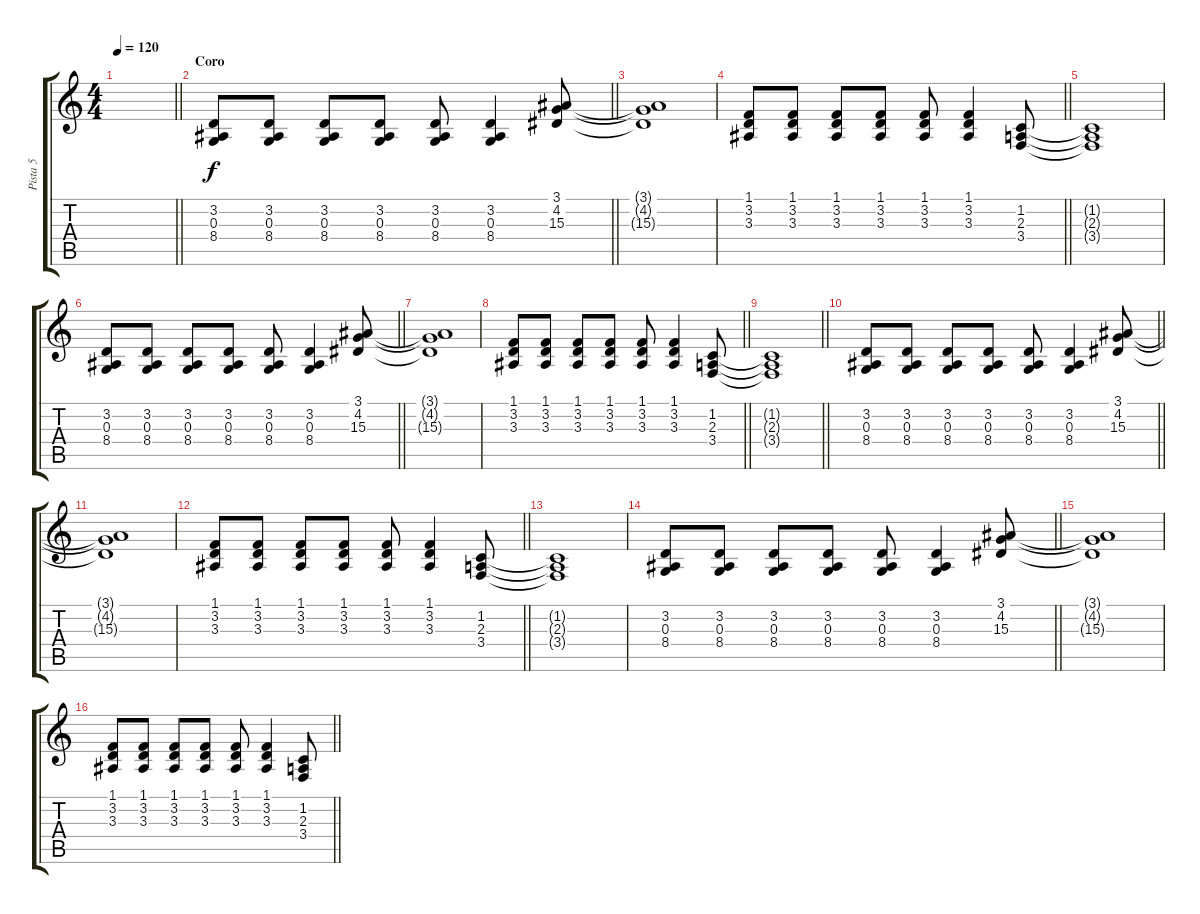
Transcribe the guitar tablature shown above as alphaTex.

\track ("Pista 5" "Pista 5") {instrument honkytonkpiano}
\staff {score tabs}
\tuning (E4 B3 G3 D3 A2 E2) {hide}
\ts (4 4)
\tempo 120
\clef g2
\barLineRight lightlight
\ks c
|
\section ("" "Coro")
\barLineRight lightlight
(3.2 0.3 8.4).8 (3.2 0.3 8.4).8 (3.2 0.3 8.4).8 (3.2 0.3 8.4).8 (3.2 0.3 8.4).8 (3.2 0.3 8.4).4 (3.1 4.2 15.3).8 |
(3.1{t} 4.2{t} 15.3{t}).1 |
\barLineRight lightlight
(1.1 3.2 3.3).8 (1.1 3.2 3.3).8 (1.1 3.2 3.3).8 (1.1 3.2 3.3).8 (1.1 3.2 3.3).8 (1.1 3.2 3.3).4 (1.2 2.3 3.4).8 |
(1.2{t} 2.3{t} 3.4{t}).1 |
\barLineRight lightlight
(3.2 0.3 8.4).8 (3.2 0.3 8.4).8 (3.2 0.3 8.4).8 (3.2 0.3 8.4).8 (3.2 0.3 8.4).8 (3.2 0.3 8.4).4 (3.1 4.2 15.3).8 |
(3.1{t} 4.2{t} 15.3{t}).1 |
\barLineRight lightlight
(1.1 3.2 3.3).8 (1.1 3.2 3.3).8 (1.1 3.2 3.3).8 (1.1 3.2 3.3).8 (1.1 3.2 3.3).8 (1.1 3.2 3.3).4 (1.2 2.3 3.4).8 |
\barLineRight lightlight
(1.2{t} 2.3{t} 3.4{t}).1 |
\section ("" "")
\barLineRight lightlight
(3.2 0.3 8.4).8 (3.2 0.3 8.4).8 (3.2 0.3 8.4).8 (3.2 0.3 8.4).8 (3.2 0.3 8.4).8 (3.2 0.3 8.4).4 (3.1 4.2 15.3).8 |
(3.1{t} 4.2{t} 15.3{t}).1 |
\barLineRight lightlight
(1.1 3.2 3.3).8 (1.1 3.2 3.3).8 (1.1 3.2 3.3).8 (1.1 3.2 3.3).8 (1.1 3.2 3.3).8 (1.1 3.2 3.3).4 (1.2 2.3 3.4).8 |
(1.2{t} 2.3{t} 3.4{t}).1 |
\barLineRight lightlight
(3.2 0.3 8.4).8 (3.2 0.3 8.4).8 (3.2 0.3 8.4).8 (3.2 0.3 8.4).8 (3.2 0.3 8.4).8 (3.2 0.3 8.4).4 (3.1 4.2 15.3).8 |
(3.1{t} 4.2{t} 15.3{t}).1 |
\barLineRight lightlight
(1.1 3.2 3.3).8 (1.1 3.2 3.3).8 (1.1 3.2 3.3).8 (1.1 3.2 3.3).8 (1.1 3.2 3.3).8 (1.1 3.2 3.3).4 (1.2 2.3 3.4).8
